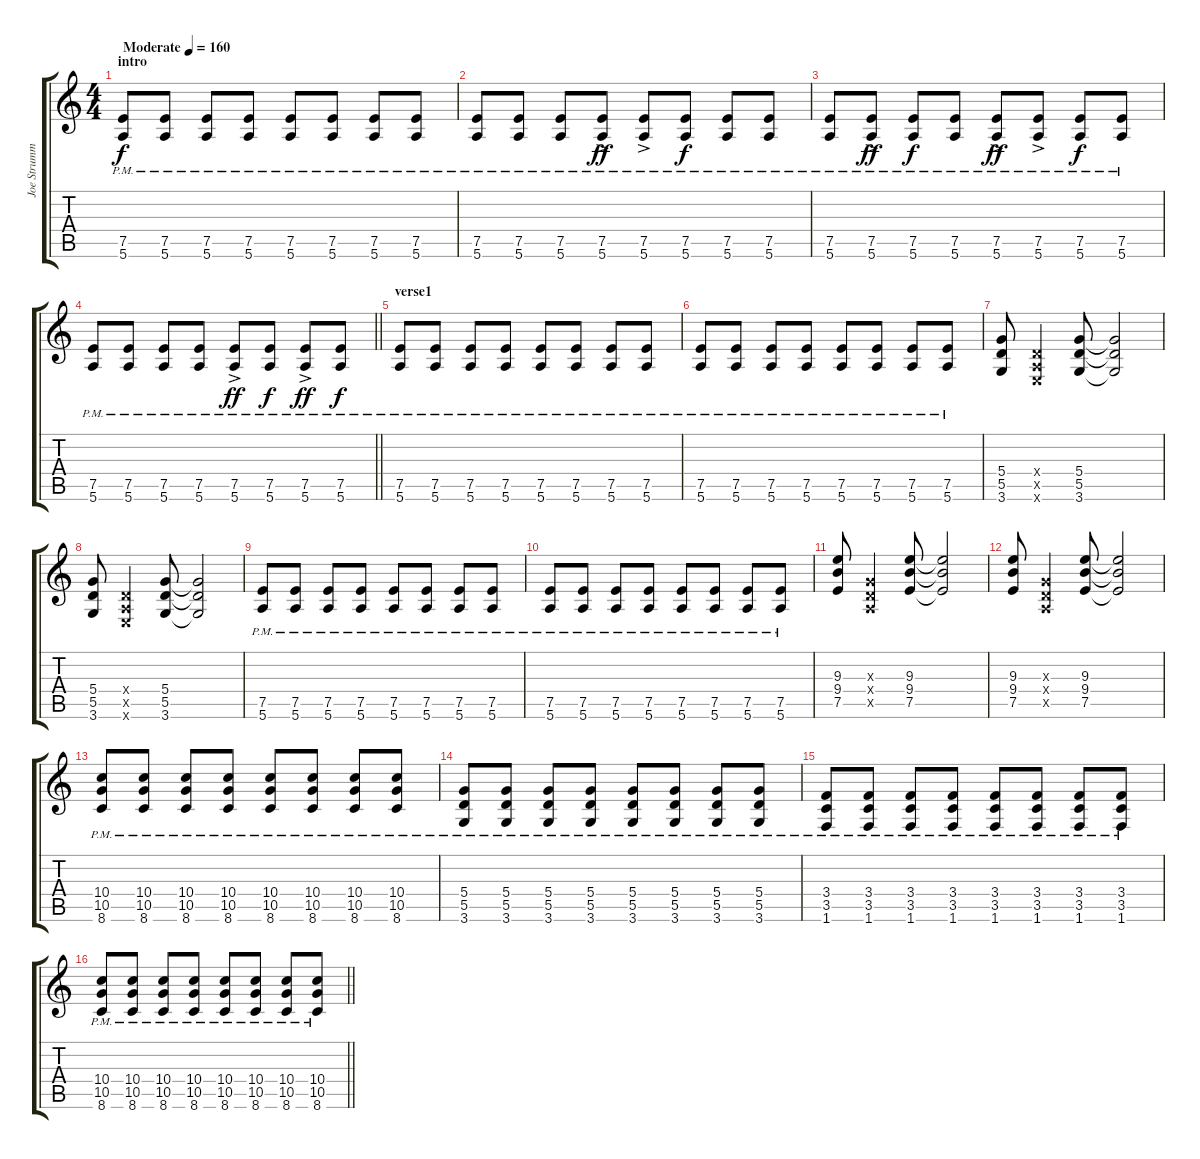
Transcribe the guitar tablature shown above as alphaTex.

\track ("Joe Strummer" "Joe Strumm") {instrument distortionguitar}
\staff {score tabs}
\tuning (E4 B3 G3 D3 A2 E2) {hide}
\ts (4 4)
\section ("" "intro")
\tempo (160 "Moderate")
\clef g2
\ks c
(7.5{pm} 5.6{pm}).8{dy f instrument distortionguitar} (7.5{pm} 5.6{pm}).8 (7.5{pm} 5.6{pm}).8 (7.5{pm} 5.6{pm}).8 (7.5{pm} 5.6{pm}).8 (7.5{pm} 5.6{pm}).8 (7.5{pm} 5.6{pm}).8 (7.5{pm} 5.6{pm}).8 |
(7.5{pm} 5.6{pm}).8 (7.5{pm} 5.6{pm}).8 (7.5{pm} 5.6{pm}).8 (7.5{ac pm} 5.6{ac pm}).8{dy ff} (7.5{ac pm} 5.6{ac pm}).8 (7.5{pm} 5.6{pm}).8{dy f} (7.5{pm} 5.6{pm}).8 (7.5{pm} 5.6{pm}).8 |
(7.5{pm} 5.6{pm}).8 (7.5{ac pm} 5.6{ac pm}).8{dy ff} (7.5{pm} 5.6{pm}).8{dy f} (7.5{pm} 5.6{pm}).8 (7.5{ac pm} 5.6{ac pm}).8{dy ff} (7.5{ac pm} 5.6{ac pm}).8 (7.5{pm} 5.6{pm}).8{dy f} (7.5{pm} 5.6{pm}).8 |
\barLineRight lightlight
(7.5{pm} 5.6{pm}).8 (7.5{pm} 5.6{pm}).8 (7.5{pm} 5.6{pm}).8 (7.5{pm} 5.6{pm}).8 (7.5{ac pm} 5.6{ac pm}).8{dy ff} (7.5{pm} 5.6{pm}).8{dy f} (7.5{ac pm} 5.6{ac pm}).8{dy ff} (7.5{pm} 5.6{pm}).8{dy f} |
\section ("" "verse1")
(7.5{pm} 5.6{pm}).8 (7.5{pm} 5.6{pm}).8 (7.5{pm} 5.6{pm}).8 (7.5{pm} 5.6{pm}).8 (7.5{pm} 5.6{pm}).8 (7.5{pm} 5.6{pm}).8 (7.5{pm} 5.6{pm}).8 (7.5{pm} 5.6{pm}).8 |
(7.5{pm} 5.6{pm}).8 (7.5{pm} 5.6{pm}).8 (7.5{pm} 5.6{pm}).8 (7.5{pm} 5.6{pm}).8 (7.5{pm} 5.6{pm}).8 (7.5{pm} 5.6{pm}).8 (7.5{pm} 5.6{pm}).8 (7.5{pm} 5.6{pm}).8 |
(5.4 5.5 3.6).8 (0.4{x} 0.5{x} 0.6{x}).4 (5.4 5.5 3.6).8 (5.4{t} 5.5{t} 3.6{t}).2 |
(5.4 5.5 3.6).8 (0.4{x} 0.5{x} 0.6{x}).4 (5.4 5.5 3.6).8 (5.4{t} 5.5{t} 3.6{t}).2 |
(7.5{pm} 5.6{pm}).8 (7.5{pm} 5.6{pm}).8 (7.5{pm} 5.6{pm}).8 (7.5{pm} 5.6{pm}).8 (7.5{pm} 5.6{pm}).8 (7.5{pm} 5.6{pm}).8 (7.5{pm} 5.6{pm}).8 (7.5{pm} 5.6{pm}).8 |
(7.5{pm} 5.6{pm}).8 (7.5{pm} 5.6{pm}).8 (7.5{pm} 5.6{pm}).8 (7.5{pm} 5.6{pm}).8 (7.5{pm} 5.6{pm}).8 (7.5{pm} 5.6{pm}).8 (7.5{pm} 5.6{pm}).8 (7.5{pm} 5.6{pm}).8 |
(9.3 9.4 7.5).8 (0.3{x} 0.4{x} 0.5{x}).4 (9.3 9.4 7.5).8 (9.3{t} 9.4{t} 7.5{t}).2 |
(9.3 9.4 7.5).8 (0.3{x} 0.4{x} 0.5{x}).4 (9.3 9.4 7.5).8 (9.3{t} 9.4{t} 7.5{t}).2 |
(10.4{pm} 10.5{pm} 8.6{pm}).8 (10.4{pm} 10.5{pm} 8.6{pm}).8 (10.4{pm} 10.5{pm} 8.6{pm}).8 (10.4{pm} 10.5{pm} 8.6{pm}).8 (10.4{pm} 10.5{pm} 8.6{pm}).8 (10.4{pm} 10.5{pm} 8.6{pm}).8 (10.4{pm} 10.5{pm} 8.6{pm}).8 (10.4{pm} 10.5{pm} 8.6{pm}).8 |
(5.4{pm} 5.5{pm} 3.6{pm}).8 (5.4{pm} 5.5{pm} 3.6{pm}).8 (5.4{pm} 5.5{pm} 3.6{pm}).8 (5.4{pm} 5.5{pm} 3.6{pm}).8 (5.4{pm} 5.5{pm} 3.6{pm}).8 (5.4{pm} 5.5{pm} 3.6{pm}).8 (5.4{pm} 5.5{pm} 3.6{pm}).8 (5.4{pm} 5.5{pm} 3.6{pm}).8 |
(3.4{pm} 3.5{pm} 1.6{pm}).8 (3.4{pm} 3.5{pm} 1.6{pm}).8 (3.4{pm} 3.5{pm} 1.6{pm}).8 (3.4{pm} 3.5{pm} 1.6{pm}).8 (3.4{pm} 3.5{pm} 1.6{pm}).8 (3.4{pm} 3.5{pm} 1.6{pm}).8 (3.4{pm} 3.5{pm} 1.6{pm}).8 (3.4{pm} 3.5{pm} 1.6{pm}).8 |
\barLineRight lightlight
(10.4{pm} 10.5{pm} 8.6{pm}).8 (10.4{pm} 10.5{pm} 8.6{pm}).8 (10.4{pm} 10.5{pm} 8.6{pm}).8 (10.4{pm} 10.5{pm} 8.6{pm}).8 (10.4{pm} 10.5{pm} 8.6{pm}).8 (10.4{pm} 10.5{pm} 8.6{pm}).8 (10.4{pm} 10.5{pm} 8.6{pm}).8 (10.4{pm} 10.5{pm} 8.6{pm}).8
